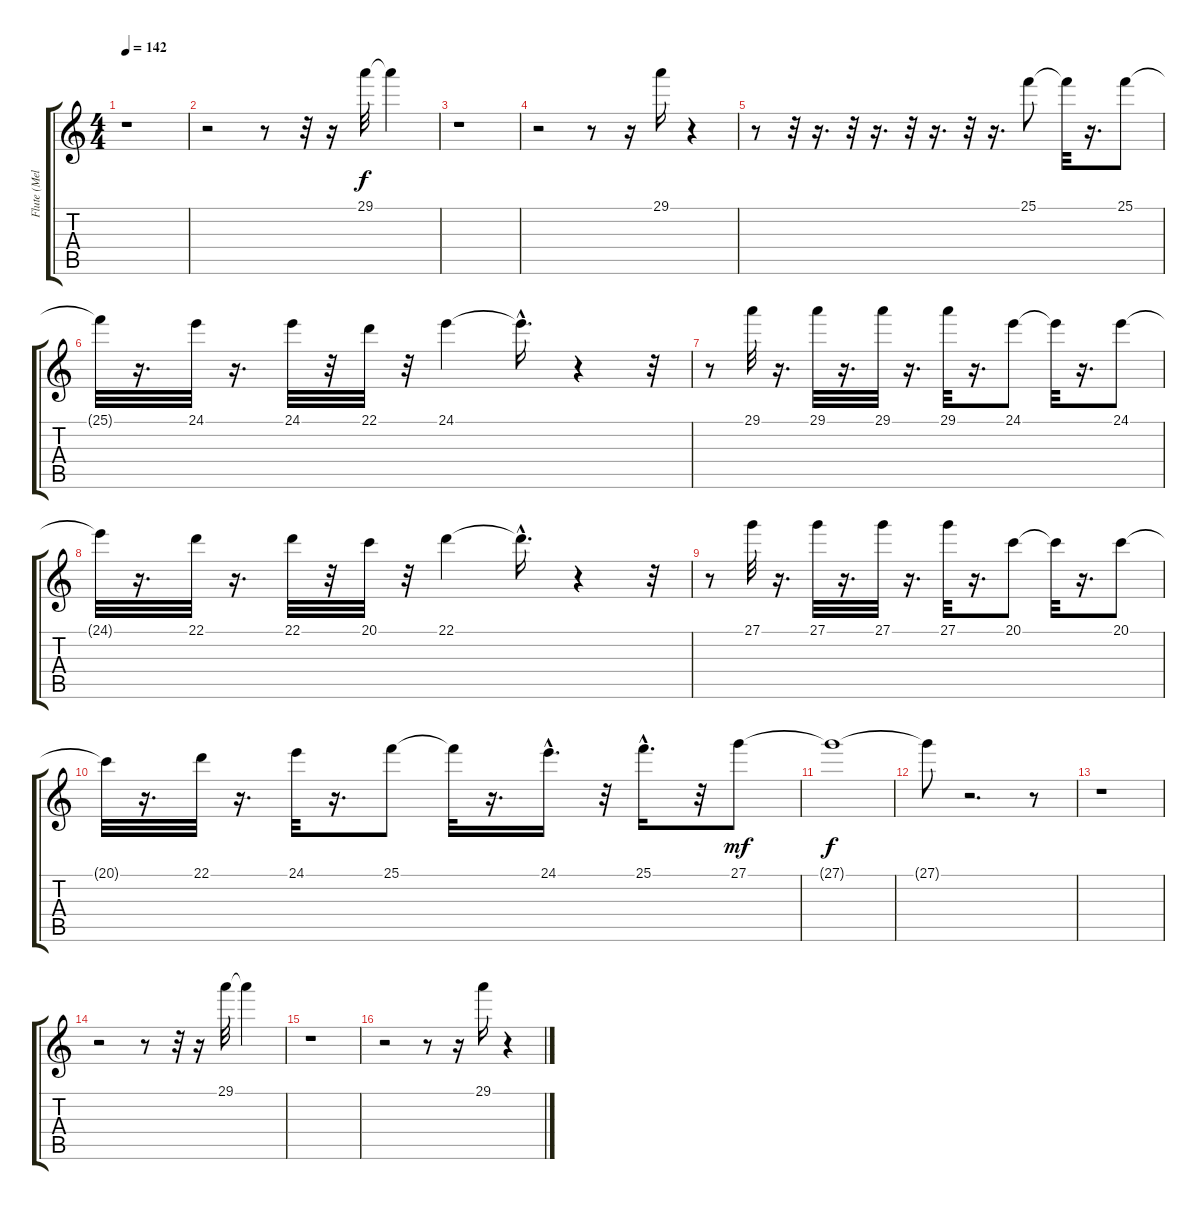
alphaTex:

\track ("Flute (Melody)" "Flute (Mel") {instrument ocarina}
\staff {score tabs}
\tuning (E4 B3 G3 D3 A2 E2) {hide}
\ts (4 4)
\tempo 142
\clef g2
\ks c
r.1{dy f instrument ocarina} |
r.2 r.8 r.32 r.16 29.1.32 29.1{t}.4 |
r.1 |
r.2 r.8 r.16 29.1.16 r.4 |
r.8 r.32 r.16{d} r.32 r.16{d} r.32 r.16{d} r.32 r.16{d} 25.1.8 25.1{t}.32 r.16{d} 25.1.8 |
25.1{t}.32 r.16{d} 24.1.32 r.16{d} 24.1.32 r.32 22.1.32 r.32 24.1.4 24.1{hac t}.16{d} r.4 r.32 |
r.8 29.1.32 r.16{d} 29.1.32 r.16{d} 29.1.32 r.16{d} 29.1.32 r.16{d} 24.1.8 24.1{t}.32 r.16{d} 24.1.8 |
24.1{t}.32 r.16{d} 22.1.32 r.16{d} 22.1.32 r.32 20.1.32 r.32 22.1.4 22.1{hac t}.16{d} r.4 r.32 |
r.8 27.1.32 r.16{d} 27.1.32 r.16{d} 27.1.32 r.16{d} 27.1.32 r.16{d} 20.1.8 20.1{t}.32 r.16{d} 20.1.8 |
20.1{t}.32 r.16{d} 22.1.32 r.16{d} 24.1.32 r.16{d} 25.1.8 25.1{t}.32 r.16{d} 24.1{hac}.16{d} r.32 25.1{hac}.16{d} r.32 27.1.8{dy mf} |
27.1{t}.1{dy f} |
27.1{t}.8 r.2{d} r.8 |
r.1 |
r.2 r.8 r.32 r.16 29.1.32 29.1{t}.4 |
r.1 |
r.2 r.8 r.16 29.1.16 r.4
